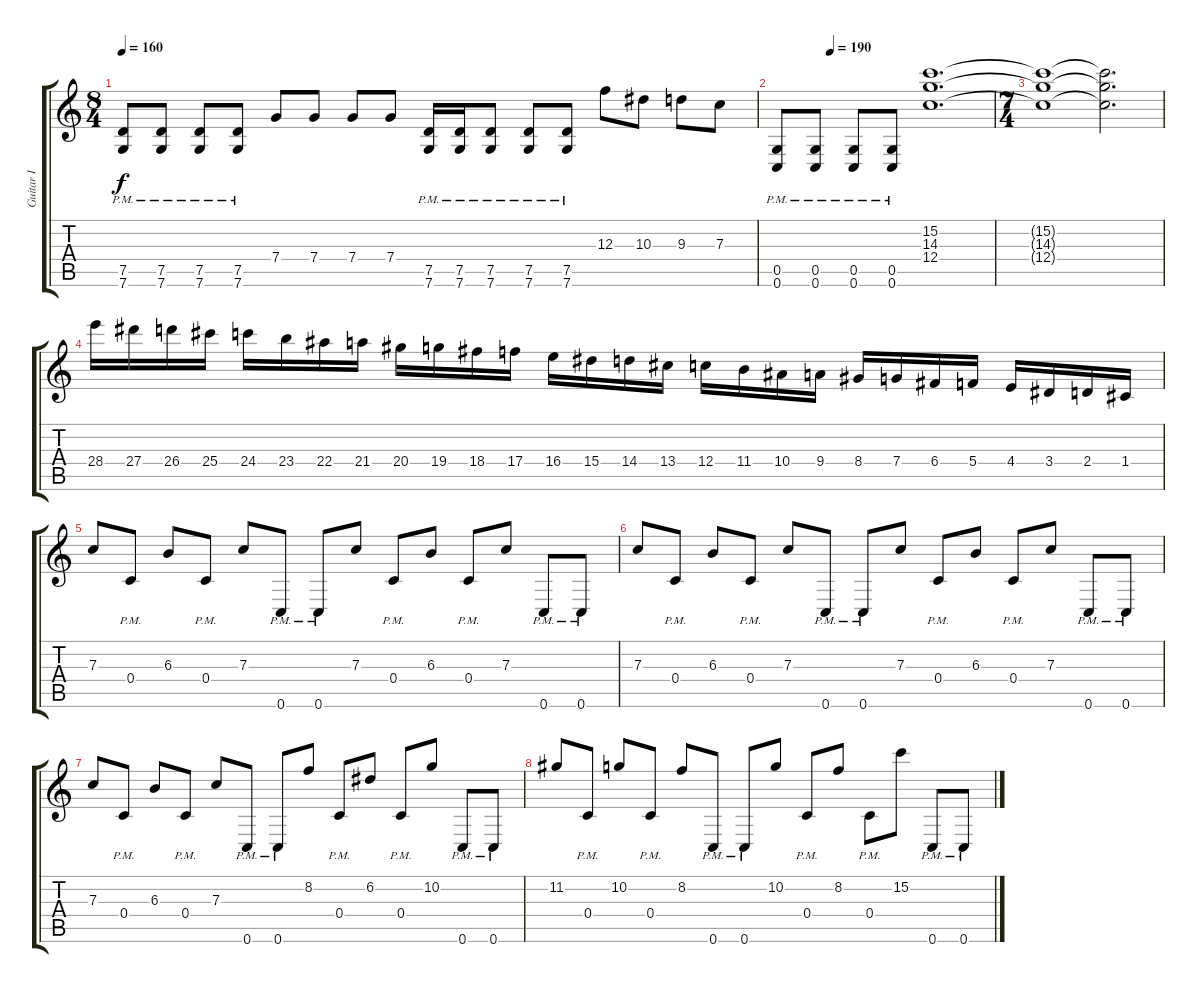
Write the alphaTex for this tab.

\track ("Guitar I" "Guitar I") {instrument overdrivenguitar}
\staff {score tabs}
\tuning (D4 A3 F3 C3 G2 C2) {hide}
\ts (8 4)
\tempo 160
\clef g2
\ks c
(7.5{pm} 7.6{pm}).8{dy f} (7.5{pm} 7.6{pm}).8 (7.5{pm} 7.6{pm}).8 (7.5{pm} 7.6{pm}).8 7.4.8 7.4.8 7.4.8 7.4.8 (7.5{pm} 7.6{pm}).16 (7.5{pm} 7.6{pm}).16 (7.5{pm} 7.6{pm}).8 (7.5{pm} 7.6{pm}).8 (7.5{pm} 7.6{pm}).8 12.3.8 10.3.8 9.3.8 7.3.8 |
\tempo (190 0.25)
(0.5{pm} 0.6{pm}).8 (0.5{pm} 0.6{pm}).8 (0.5{pm} 0.6{pm}).8 (0.5{pm} 0.6{pm}).8 (15.2 14.3 12.4).1{d} |
\ts (7 4)
(15.2{t} 14.3{t} 12.4{t}).1 (15.2{t} 14.3{t} 12.4{t}).2{d} |
28.4.16{instrument guitarfretnoise} 27.4.16{instrument guitarfretnoise} 26.4.16{instrument guitarfretnoise} 25.4.16{instrument guitarfretnoise} 24.4.16{instrument guitarfretnoise} 23.4.16{instrument guitarfretnoise} 22.4.16{instrument guitarfretnoise} 21.4.16{instrument guitarfretnoise} 20.4.16{instrument guitarfretnoise} 19.4.16{instrument guitarfretnoise} 18.4.16{instrument guitarfretnoise} 17.4.16{instrument guitarfretnoise} 16.4.16{instrument guitarfretnoise} 15.4.16{instrument guitarfretnoise} 14.4.16{instrument guitarfretnoise} 13.4.16{instrument guitarfretnoise} 12.4.16{instrument guitarfretnoise} 11.4.16{instrument guitarfretnoise} 10.4.16{instrument guitarfretnoise} 9.4.16{instrument guitarfretnoise} 8.4.16{instrument guitarfretnoise} 7.4.16{instrument guitarfretnoise} 6.4.16{instrument guitarfretnoise} 5.4.16{instrument guitarfretnoise} 4.4.16{instrument guitarfretnoise} 3.4.16{instrument guitarfretnoise} 2.4.16{instrument guitarfretnoise} 1.4.16{instrument guitarfretnoise} |
7.3.8{balance 3 instrument overdrivenguitar} 0.4{pm}.8 6.3.8 0.4{pm}.8 7.3.8 0.6{pm}.8 0.6{pm}.8 7.3.8 0.4{pm}.8 6.3.8 0.4{pm}.8 7.3.8 0.6{pm}.8 0.6{pm}.8 |
7.3.8 0.4{pm}.8 6.3.8 0.4{pm}.8 7.3.8 0.6{pm}.8 0.6{pm}.8 7.3.8 0.4{pm}.8 6.3.8 0.4{pm}.8 7.3.8 0.6{pm}.8 0.6{pm}.8 |
7.3.8 0.4{pm}.8 6.3.8 0.4{pm}.8 7.3.8 0.6{pm}.8 0.6{pm}.8 8.2.8 0.4{pm}.8 6.2.8 0.4{pm}.8 10.2.8 0.6{pm}.8 0.6{pm}.8 |
11.2.8 0.4{pm}.8 10.2.8 0.4{pm}.8 8.2.8 0.6{pm}.8 0.6{pm}.8 10.2.8 0.4{pm}.8 8.2.8 0.4{pm}.8 15.2.8 0.6{pm}.8 0.6{pm}.8
